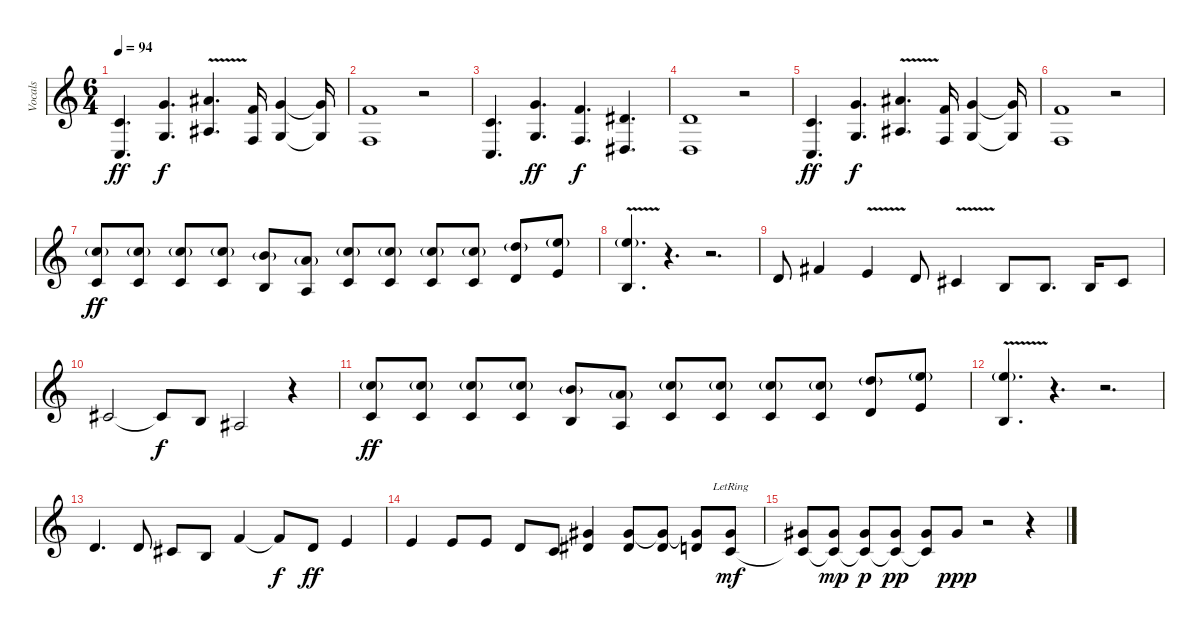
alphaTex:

\track ("Vocals" "Vocals") {instrument violin}
\staff {score}
\tuning (E4 B3 G3 D3 A2 E2) {hide}
\ts (6 4)
\tempo 94
\clef g2
\ks c
(5.3 3.5).4{d dy ff} (8.2 5.4).4{d dy f} (11.2{v} 8.4{v}).4{d} (6.2 3.4).16 (8.2 5.4).4 (8.2{t} 5.4{t}).16 |
(6.2 3.4).1 r.2 |
(5.3 3.5).4{d} (8.2 5.4).4{d dy ff} (6.2 3.4).4{d dy f} (8.3 6.5).4{d} |
(7.3 5.5).1 r.2 |
(5.3 3.5).4{d dy ff} (8.2 5.4).4{d dy f} (11.2{v} 8.4{v}).4{d} (6.2 3.4).16 (8.2 5.4).4 (8.2{t} 5.4{t}).16 |
(6.2 3.4).1 r.2 |
(13.2{g} 10.4).8{dy ff} (13.2{g} 10.4).8 (13.2{g} 10.4).8 (13.2{g} 10.4).8 (12.2{g} 9.4).8 (10.2{g} 7.4).8 (13.2{g} 10.4).8 (13.2{g} 10.4).8 (13.2{g} 10.4).8 (13.2{g} 10.4).8 (15.2{g} 7.3).8 (17.2{g} 9.3).8 |
(17.2{v g} 9.4{v}).4{d} r.4{d} r.2{d} |
7.3.8 7.2.4 5.2{v}.4 7.3.8 6.3{v}.4 4.3.8 4.3.8{d} 4.3.16 6.3.8 |
6.3.2 6.3{t}.8{dy f} 4.3.8 3.3.2 r.4 |
(13.2{g} 10.4).8{dy ff} (13.2{g} 10.4).8 (13.2{g} 10.4).8 (13.2{g} 10.4).8 (12.2{g} 9.4).8 (10.2{g} 7.4).8 (13.2{g} 10.4).8 (13.2{g} 10.4).8 (13.2{g} 10.4).8 (13.2{g} 10.4).8 (15.2{g} 7.3).8 (17.2{g} 9.3).8 |
(17.2{v g} 9.4{v}).4{d} r.4{d} r.2{d} |
7.3.4{d} 7.3.8 6.3.8 4.3.8 6.2.4 6.2{t}.8{dy f} 3.2.8{dy ff} 5.2.4 |
5.2.4 5.2.8 5.2.8 3.2.8 5.3.8 (4.1 4.2).4 (4.1 4.2).8 (4.1{t} 4.2).8 (4.1{t} 3.2).8 (4.1 5.3{lr}).8{dy mf} |
(4.1 5.3{t}).8 (4.1 5.3{t}).8{dy mp} (4.1 5.3{t}).8{dy p} (4.1 5.3{t}).8{dy pp} (4.1 5.3{t}).8 4.1.8{dy ppp} r.2 r.4
